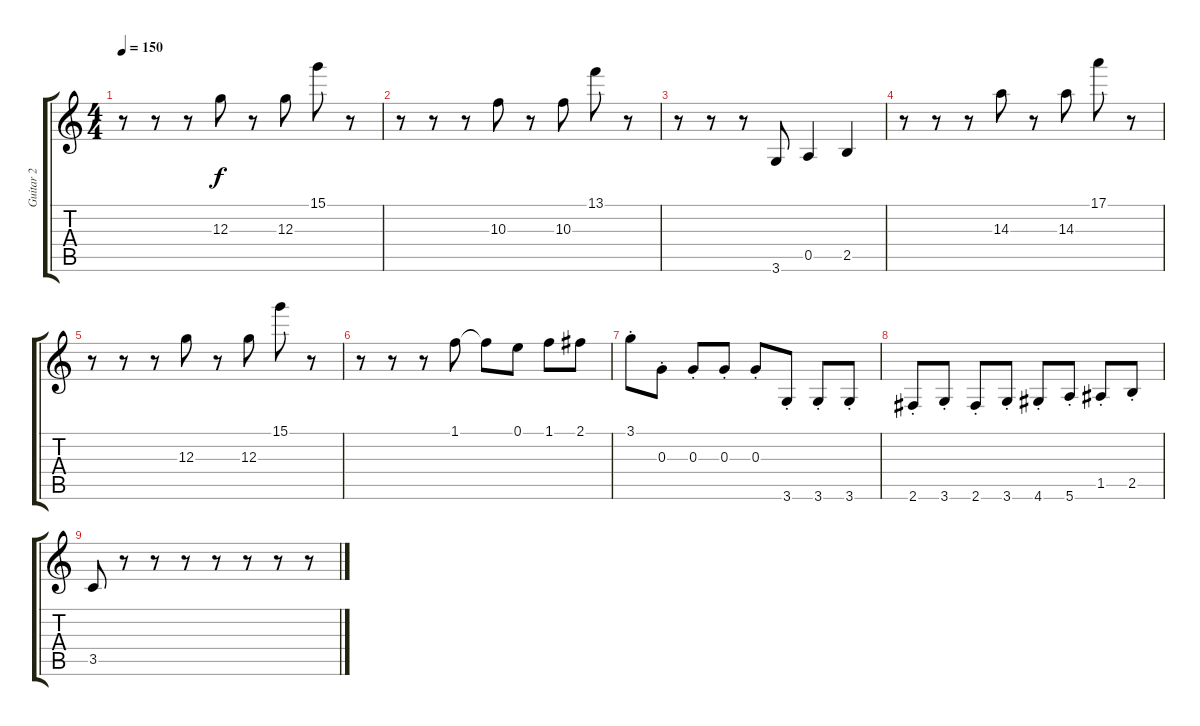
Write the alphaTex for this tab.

\track ("Guitar 2" "Guitar 2") {instrument electricguitarjazz}
\staff {score tabs}
\tuning (E4 B3 G3 D3 A2 E2) {hide}
\ts (4 4)
\tempo 150
\clef g2
\ks c
r.8{dy f} r.8 r.8 12.3.8 r.8 12.3.8 15.1.8 r.8 |
r.8 r.8 r.8 10.3.8 r.8 10.3.8 13.1.8 r.8 |
r.8 r.8 r.8 3.6.8 0.5.4 2.5.4 |
r.8 r.8 r.8 14.3.8 r.8 14.3.8 17.1.8 r.8 |
r.8 r.8 r.8 12.3.8 r.8 12.3.8 15.1.8 r.8 |
r.8 r.8 r.8 1.1.8{balance 8} 1.1{t}.8 0.1.8 1.1.8 2.1.8 |
3.1{st}.8 0.3{st}.8 0.3{st}.8 0.3{st}.8 0.3{st}.8 3.6{st}.8 3.6{st}.8 3.6{st}.8 |
2.6{st}.8 3.6{st}.8 2.6{st}.8 3.6{st}.8 4.6{st}.8 5.6{st}.8 1.5{st}.8 2.5{st}.8 |
3.5.8 r.8 r.8 r.8 r.8 r.8 r.8 r.8
